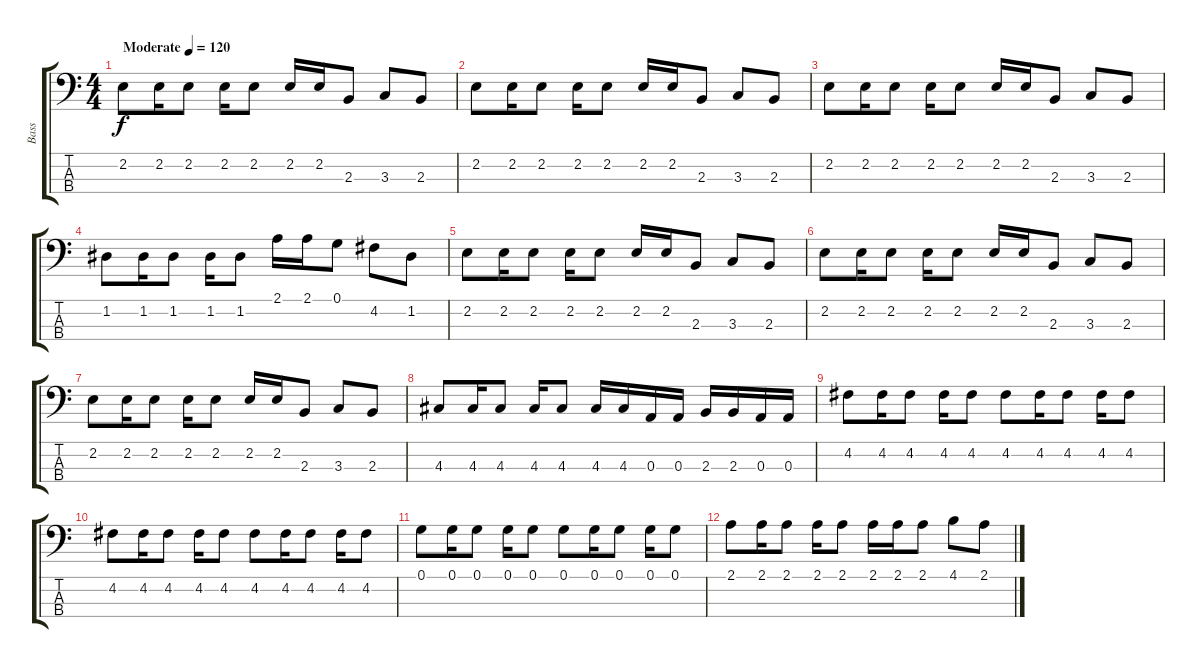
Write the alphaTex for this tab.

\track ("Bass" "Bass") {instrument electricbassfinger}
\staff {score tabs}
\tuning (G2 D2 A1 E1) {hide}
\ts (4 4)
\tempo (120 "Moderate")
\clef f4
\ks c
2.2.8{dy f instrument electricbassfinger} 2.2.16 2.2.8 2.2.16 2.2.8 2.2.16 2.2.16 2.3.8 3.3.8 2.3.8 |
2.2.8 2.2.16 2.2.8 2.2.16 2.2.8 2.2.16 2.2.16 2.3.8 3.3.8 2.3.8 |
2.2.8 2.2.16 2.2.8 2.2.16 2.2.8 2.2.16 2.2.16 2.3.8 3.3.8 2.3.8 |
1.2.8 1.2.16 1.2.8 1.2.16 1.2.8 2.1.16 2.1.16 0.1.8 4.2.8 1.2.8 |
2.2.8 2.2.16 2.2.8 2.2.16 2.2.8 2.2.16 2.2.16 2.3.8 3.3.8 2.3.8 |
2.2.8 2.2.16 2.2.8 2.2.16 2.2.8 2.2.16 2.2.16 2.3.8 3.3.8 2.3.8 |
2.2.8 2.2.16 2.2.8 2.2.16 2.2.8 2.2.16 2.2.16 2.3.8 3.3.8 2.3.8 |
4.3.8 4.3.16 4.3.8 4.3.16 4.3.8 4.3.16 4.3.16 0.3.16 0.3.16 2.3.16 2.3.16 0.3.16 0.3.16 |
4.2.8 4.2.16 4.2.8 4.2.16 4.2.8 4.2.8 4.2.16 4.2.8 4.2.16 4.2.8 |
4.2.8 4.2.16 4.2.8 4.2.16 4.2.8 4.2.8 4.2.16 4.2.8 4.2.16 4.2.8 |
0.1.8 0.1.16 0.1.8 0.1.16 0.1.8 0.1.8 0.1.16 0.1.8 0.1.16 0.1.8 |
2.1.8 2.1.16 2.1.8 2.1.16 2.1.8 2.1.16 2.1.16 2.1.8 4.1.8 2.1.8
